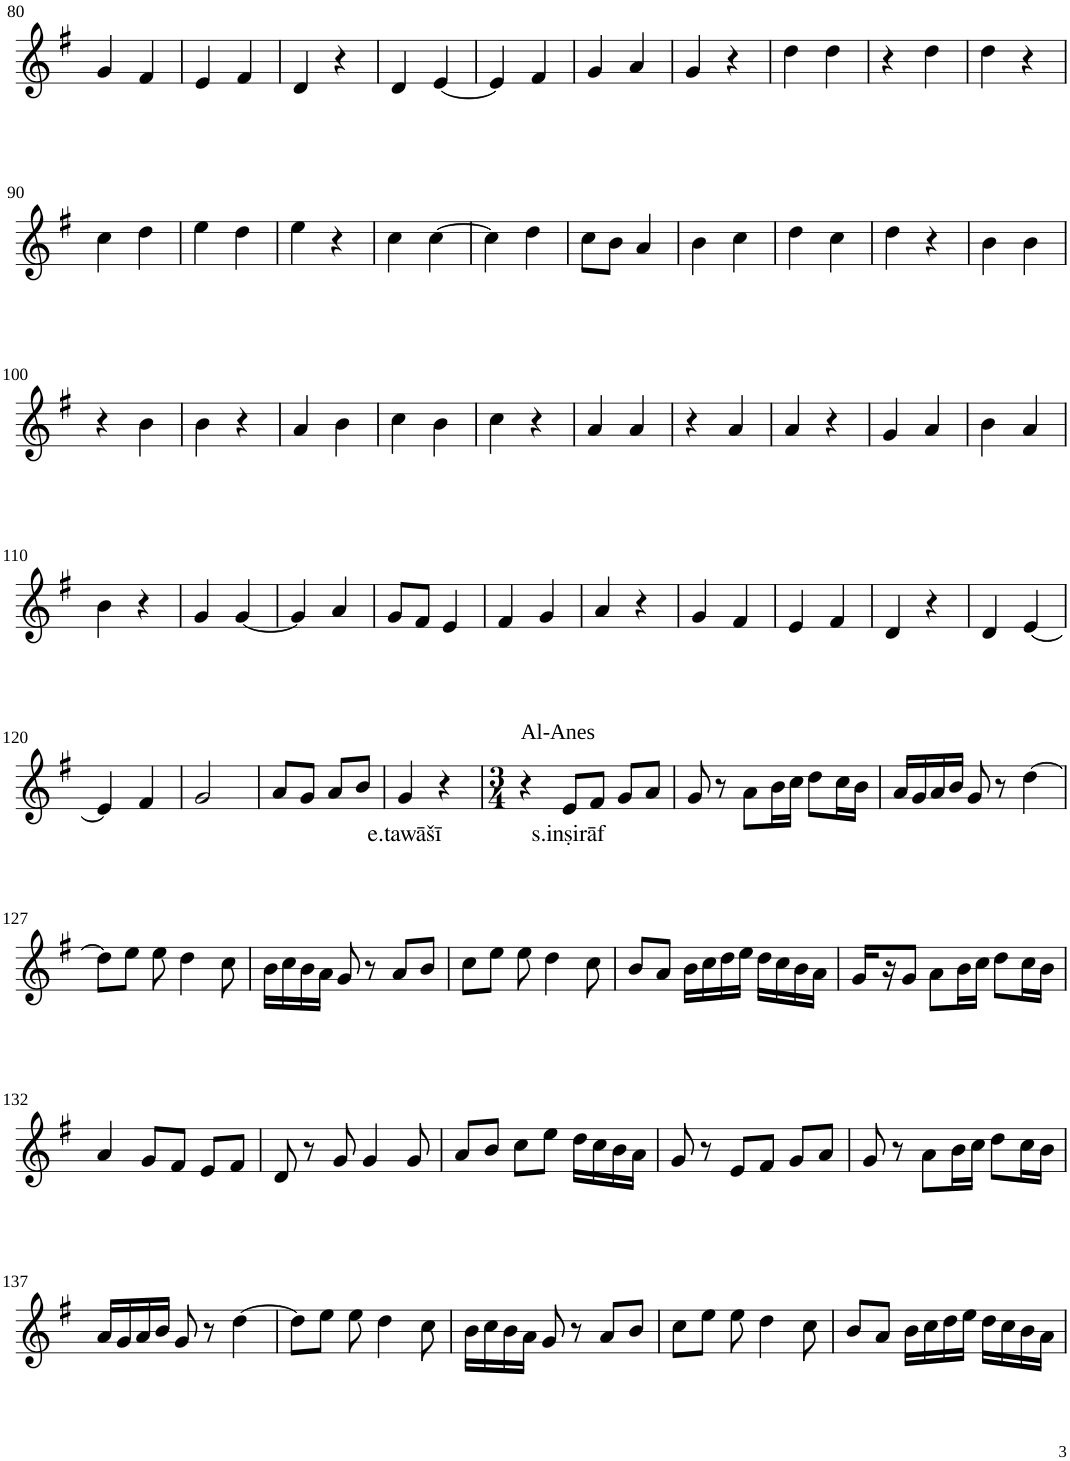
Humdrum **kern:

**kern	**text
*part1	*part1
*staff1	*staff1
*I"Violin	*
!!LO:PB:g=z
*clefG2	*
*k[f#]	*
*G:	*
*M2/4	*
=80	=80
4g/	.
4f#/	.
=81	=81
4e/	.
4f#/	.
=82	=82
4d/	.
4r	.
=83	=83
4d/	.
[4e/	.
=84	=84
4e/]	.
4f#/	.
=85	=85
4g/	.
4a/	.
=86	=86
4g/	.
4r	.
=87	=87
4dd\	.
4dd\	.
=88	=88
4r	.
4dd\	.
=89	=89
4dd\	.
4r	.
!!LO:LB:g=z
=90	=90
4cc\	.
4dd\	.
=91	=91
4ee\	.
4dd\	.
=92	=92
4ee\	.
4r	.
=93	=93
4cc\	.
[4cc\	.
=94	=94
4cc\]	.
4dd\	.
=95	=95
8cc\L	.
8b\J	.
4a/	.
=96	=96
4b\	.
4cc\	.
=97	=97
4dd\	.
4cc\	.
=98	=98
4dd\	.
4r	.
=99	=99
4b\	.
4b\	.
!!LO:LB:g=z
=100	=100
4r	.
4b\	.
=101	=101
4b\	.
4r	.
=102	=102
4a/	.
4b\	.
=103	=103
4cc\	.
4b\	.
=104	=104
4cc\	.
4r	.
=105	=105
4a/	.
4a/	.
=106	=106
4r	.
4a/	.
=107	=107
4a/	.
4r	.
=108	=108
4g/	.
4a/	.
=109	=109
4b\	.
4a/	.
!!LO:LB:g=z
=110	=110
4b\	.
4r	.
=111	=111
4g/	.
[4g/	.
=112	=112
4g/]	.
4a/	.
=113	=113
8g/L	.
8f#/J	.
4e/	.
=114	=114
4f#/	.
4g/	.
=115	=115
4a/	.
4r	.
=116	=116
4g/	.
4f#/	.
=117	=117
4e/	.
4f#/	.
=118	=118
4d/	.
4r	.
=119	=119
4d/	.
[4e/	.
!!LO:LB:g=z
=120	=120
4e/]	.
4f#/	.
=121	=121
2g/	.
=122	=122
8a/L	.
8g/J	.
8a/L	.
8b/J	.
=123	=123
!	!LO:LY:b
4g/	e.tawāšī
4r	.
=124	=124
*M3/4	*
!LO:TX:a:t=Al-Anes	!
4r	.
!	!LO:LY:b
8e/L	s.inṣirāf
8f#/J	.
8g/L	.
8a/J	.
=125	=125
8g/	.
8r	.
8a\L	.
16b\L	.
16cc\JJ	.
8dd\L	.
16cc\L	.
16b\JJ	.
=126	=126
16a/LL	.
16g/	.
16a/	.
16b/JJ	.
8g/	.
8r	.
[4dd\	.
!!LO:LB:g=z
=127	=127
8dd\L]	.
8ee\J	.
8ee\	.
4dd\	.
8cc\	.
=128	=128
16b\LL	.
16cc\	.
16b\	.
16a\JJ	.
8g/	.
8r	.
8a/L	.
8b/J	.
=129	=129
8cc\L	.
8ee\J	.
8ee\	.
4dd\	.
8cc\	.
=130	=130
8b/L	.
8a/J	.
16b\LL	.
16cc\	.
16dd\	.
16ee\JJ	.
16dd\LL	.
16cc\	.
16b\	.
16a\JJ	.
=131	=131
16g/LL	.
16r	.
8g/J	.
8a\L	.
16b\L	.
16cc\JJ	.
8dd\L	.
16cc\L	.
16b\JJ	.
!!LO:LB:g=z
=132	=132
4a/	.
8g/L	.
8f#/J	.
8e/L	.
8f#/J	.
=133	=133
8d/	.
8r	.
8g/	.
4g/	.
8g/	.
=134	=134
8a/L	.
8b/J	.
8cc\L	.
8ee\J	.
16dd\LL	.
16cc\	.
16b\	.
16a\JJ	.
=135	=135
8g/	.
8r	.
8e/L	.
8f#/J	.
8g/L	.
8a/J	.
=136	=136
8g/	.
8r	.
8a\L	.
16b\L	.
16cc\JJ	.
8dd\L	.
16cc\L	.
16b\JJ	.
!!LO:LB:g=z
=137	=137
16a/LL	.
16g/	.
16a/	.
16b/JJ	.
8g/	.
8r	.
[4dd\	.
=138	=138
8dd\L]	.
8ee\J	.
8ee\	.
4dd\	.
8cc\	.
=139	=139
16b\LL	.
16cc\	.
16b\	.
16a\JJ	.
8g/	.
8r	.
8a/L	.
8b/J	.
=140	=140
8cc\L	.
8ee\J	.
8ee\	.
4dd\	.
8cc\	.
=141	=141
8b/L	.
8a/J	.
16b\LL	.
16cc\	.
16dd\	.
16ee\JJ	.
16dd\LL	.
16cc\	.
16b\	.
16a\JJ	.
=	=
*-	*-
